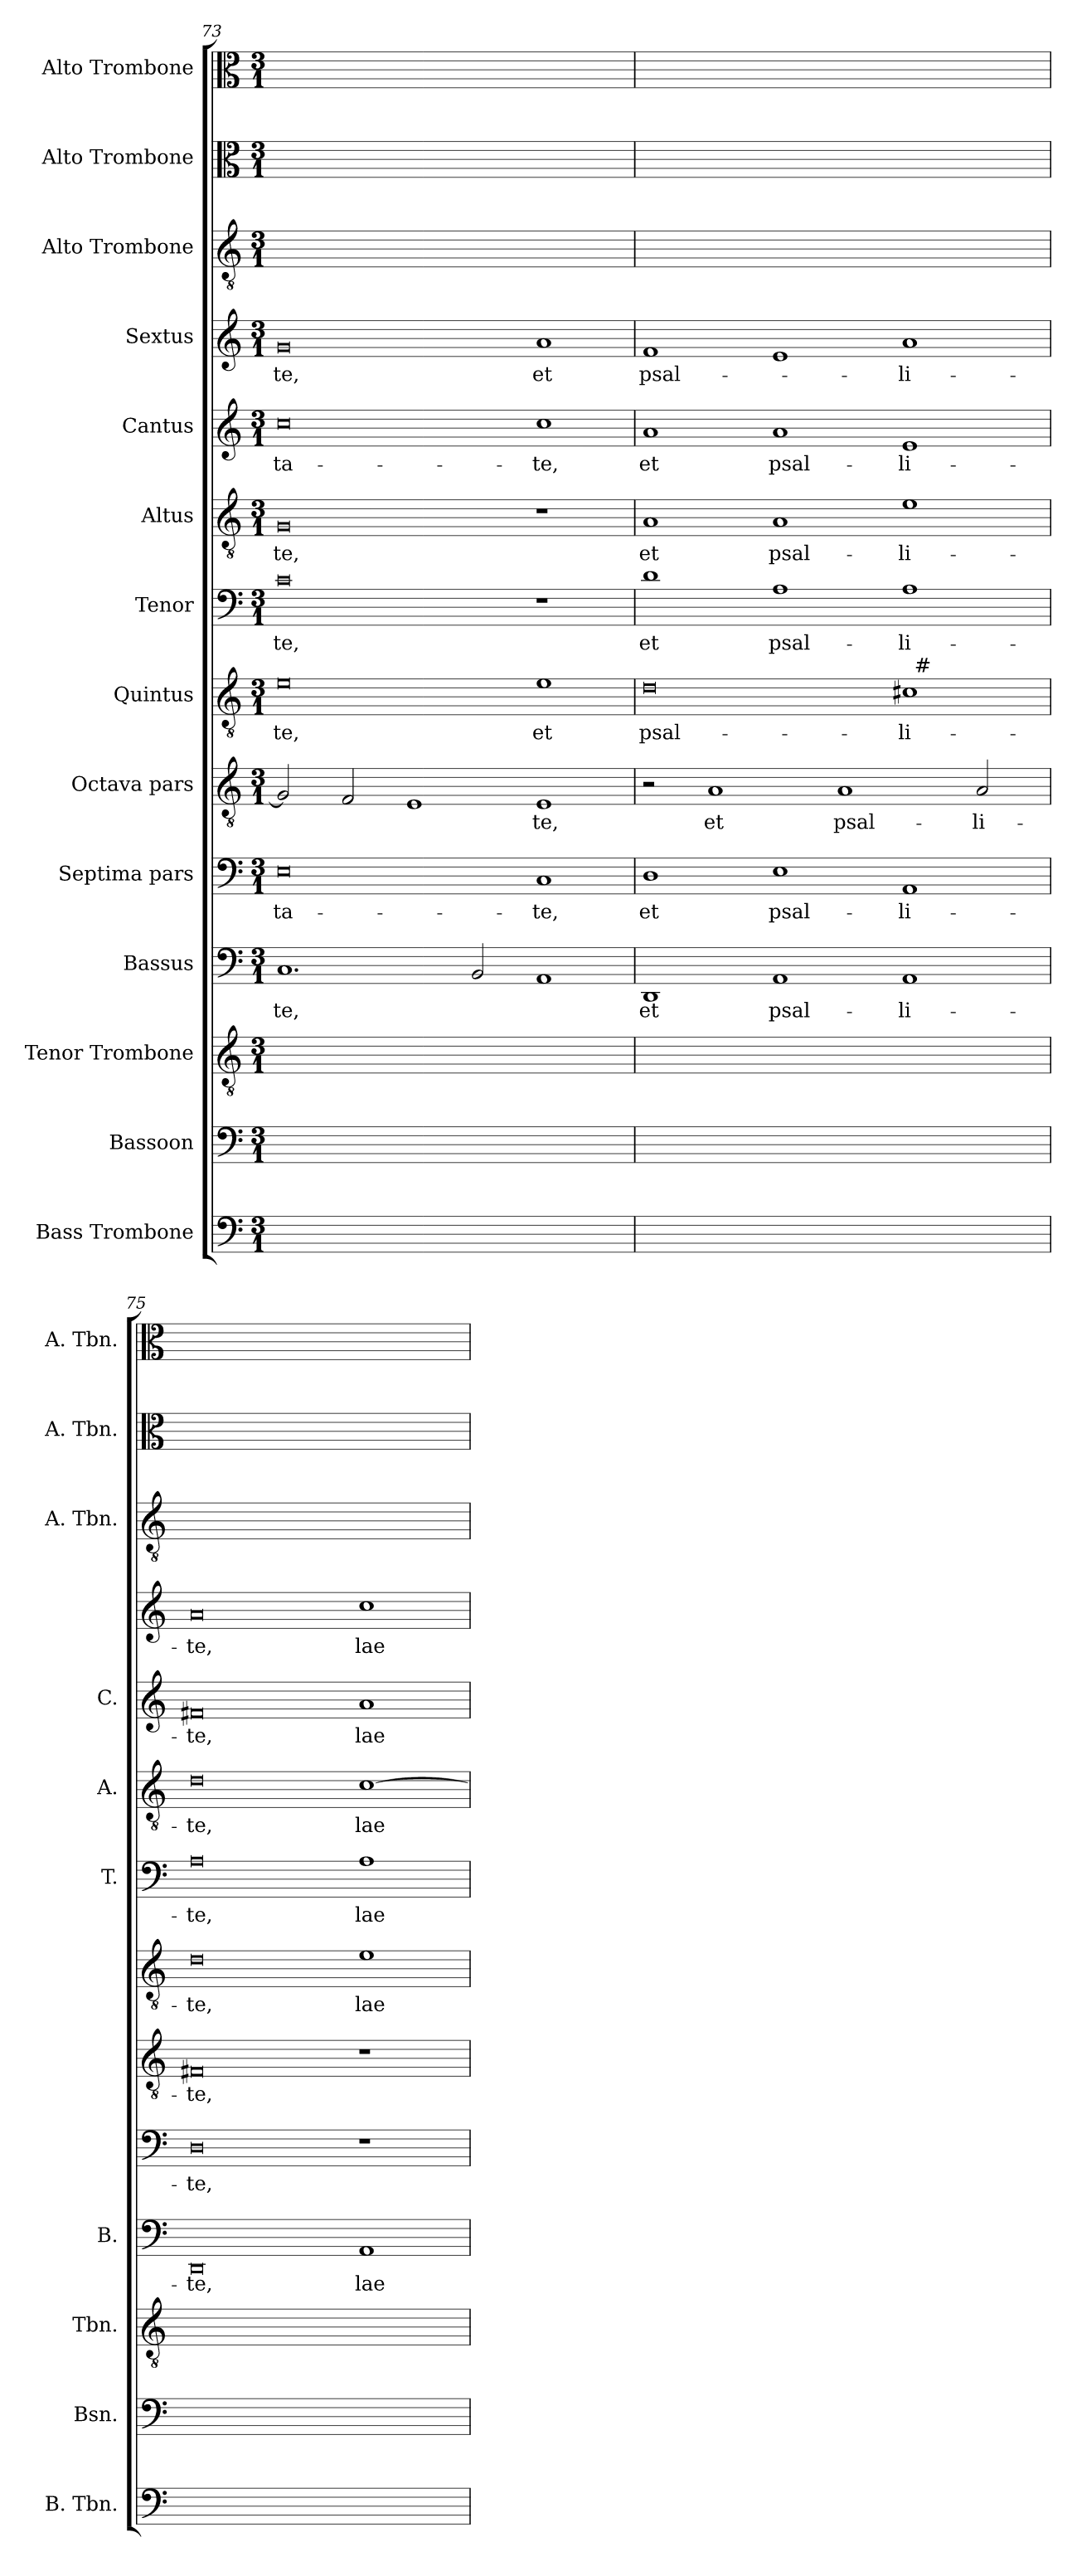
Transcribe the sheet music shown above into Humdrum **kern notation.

**kern	**text	**kern	**text	**kern	**text	**kern	**text	**kern	**text	**kern	**text	**kern	**text	**kern	**text	**kern	**text	**kern	**text	**kern	**text	**kern	**text	**kern	**text	**kern	**text
*part14	*part14	*part13	*part13	*part12	*part12	*part11	*part11	*part10	*part10	*part9	*part9	*part8	*part8	*part7	*part7	*part6	*part6	*part5	*part5	*part4	*part4	*part3	*part3	*part2	*part2	*part1	*part1
*staff14	*staff14	*staff13	*staff13	*staff12	*staff12	*staff11	*staff11	*staff10	*staff10	*staff9	*staff9	*staff8	*staff8	*staff7	*staff7	*staff6	*staff6	*staff5	*staff5	*staff4	*staff4	*staff3	*staff3	*staff2	*staff2	*staff1	*staff1
*I"Bass Trombone	*	*I"Bassoon	*	*I"Tenor Trombone	*	*I"Bassus	*	*I"Septima pars	*	*I"Octava pars	*	*I"Quintus	*	*I"Tenor	*	*I"Altus	*	*I"Cantus	*	*I"Sextus	*	*I"Alto Trombone	*	*I"Alto Trombone	*	*I"Alto Trombone	*
*I'B. Tbn.	*	*I'Bsn.	*	*I'Tbn.	*	*I'B.	*	*	*	*	*	*	*	*I'T.	*	*I'A.	*	*I'C.	*	*	*	*I'A. Tbn.	*	*I'A. Tbn.	*	*I'A. Tbn.	*
*clefF4	*	*clefF4	*	*clefGv2	*	*clefF4	*	*clefF4	*	*clefGv2	*	*clefGv2	*	*clefF4	*	*clefGv2	*	*clefG2	*	*clefG2	*	*clefGv2	*	*clefC3	*	*clefC3	*
*	*	*	*	*	*	*	*	*	*	*ITrd7c12	*	*ITrd7c12	*	*	*	*ITrd7c12	*	*	*	*	*	*	*	*	*	*	*
*k[]	*	*k[]	*	*k[]	*	*k[]	*	*k[]	*	*k[]	*	*k[]	*	*k[]	*	*k[]	*	*k[]	*	*k[]	*	*k[]	*	*k[]	*	*k[]	*
*a:	*	*a:	*	*a:	*	*a:	*	*a:	*	*a:	*	*a:	*	*a:	*	*a:	*	*a:	*	*a:	*	*a:	*	*a:	*	*a:	*
*M3/1	*	*M3/1	*	*M3/1	*	*M3/1	*	*M3/1	*	*M3/1	*	*M3/1	*	*M3/1	*	*M3/1	*	*M3/1	*	*M3/1	*	*M3/1	*	*M3/1	*	*M3/1	*
=73	=73	=73	=73	=73	=73	=73	=73	=73	=73	=73	=73	=73	=73	=73	=73	=73	=73	=73	=73	=73	=73	=73	=73	=73	=73	=73	=73
!	!	!	!	!	!	!	!LO:LY:b	!	!LO:LY:b	!	!	!	!LO:LY:b	!	!LO:LY:b	!	!LO:LY:b	!	!LO:LY:b	!	!LO:LY:b	!	!	!	!	!	!
1.Cyy	-te,	0Eyy	-ta-	2GG/yy]	.	1.C	-te,	0E	-ta-	2GG/]	.	0E	-te,	0c	-te,	0GG	-te,	0cc	-ta-	0g	-te,	0GGyy	-te,	0ccyy	-ta-	0gyy	-te,
.	.	.	.	2FF/yy	.	.	.	.	.	2FF/	.	.	.	.	.	.	.	.	.	.	.	.	.	.	.	.	.
.	.	.	.	1EEyy	.	.	.	.	.	1EE	.	.	.	.	.	.	.	.	.	.	.	.	.	.	.	.	.
2BB/yy	.	.	.	.	.	2BB/	.	.	.	.	.	.	.	.	.	.	.	.	.	.	.	.	.	.	.	.	.
!	!	!	!	!	!	!	!	!	!LO:LY:b	!	!LO:LY:b	!	!LO:LY:b	!	!	!	!	!	!LO:LY:b	!	!LO:LY:b	!	!	!	!	!	!
1AAyy	.	1Cyy	-te,	1EEyy	-te,	1AA	.	1C	-te,	1EE	-te,	1E	et	1r	.	1r	.	1cc	-te,	1a	et	1ryy	.	1ccyy	-te,	1ayy	et
!!LO:LB:g=z
=74	=74	=74	=74	=74	=74	=74	=74	=74	=74	=74	=74	=74	=74	=74	=74	=74	=74	=74	=74	=74	=74	=74	=74	=74	=74	=74	=74
!	!	!	!	!	!	!	!LO:LY:b	!	!LO:LY:b	!	!	!	!LO:LY:b	!	!LO:LY:b	!	!LO:LY:b	!	!LO:LY:b	!	!LO:LY:b	!	!	!	!	!	!
*	*	*	*	*	*	*	*	*	*	*	*	*^	*	*	*	*	*	*	*	*	*	*	*	*	*	*	*
1DDyy	et	1Dyy	et	2ryy	.	1DD	et	1D	et	2r	.	0D	1ryy	psal-	1d	et	1AA	et	1a	et	1f	psal-	1AAyy	et	1ayy	et	1fyy	psal-
!	!	!	!	!	!	!	!	!	!	!	!LO:LY:b	!	!	!	!	!	!	!	!	!	!	!	!	!	!	!	!	!
.	.	.	.	1AAyy	et	.	.	.	.	1AA	et	.	.	.	.	.	.	.	.	.	.	.	.	.	.	.	.	.
!	!	!	!	!	!	!	!LO:LY:b	!	!LO:LY:b	!	!	!	!	!	!	!LO:LY:b	!	!LO:LY:b	!	!LO:LY:b	!	!	!	!	!	!	!	!
1AAyy	psal-	1Eyy	psal-	.	.	1AA	psal-	1E	psal-	.	.	.	1ryy	.	1A	psal-	1AA	psal-	1a	psal-	1e	.	1AAyy	psal-	1ayy	psal-	1eyy	.
!	!	!	!	!	!	!	!	!	!	!	!LO:LY:b	!	!	!	!	!	!	!	!	!	!	!	!	!	!	!	!	!
.	.	.	.	1AAyy	psal-	.	.	.	.	1AA	psal-	.	.	.	.	.	.	.	.	.	.	.	.	.	.	.	.	.
!	!	!	!	!	!	!	!LO:LY:b	!	!LO:LY:b	!	!	!	!	!LO:LY:b	!	!LO:LY:b	!	!LO:LY:b	!	!LO:LY:b	!	!LO:LY:b	!	!	!	!	!	!
1AAyy	-li-	1AAyy	-li-	.	.	1AA	-li-	1AA	-li-	.	.	1C#	32ryy	-li-	1A	-li-	1E	-li-	1e	-li-	1a	-li-	1Eyy	-li-	1eyy	-li-	1ayy	-li-
!	!	!	!	!	!	!	!	!	!	!	!	!	!LO:TX:a:t=#	!	!	!	!	!	!	!	!	!	!	!	!	!	!	!
.	.	.	.	.	.	.	.	.	.	.	.	.	2ryy	.	.	.	.	.	.	.	.	.	.	.	.	.	.	.
!	!	!	!	!	!	!	!	!	!	!	!LO:LY:b	!	!	!	!	!	!	!	!	!	!	!	!	!	!	!	!	!
.	.	.	.	2AA/yy	-li-	.	.	.	.	2AA/	-li-	.	.	.	.	.	.	.	.	.	.	.	.	.	.	.	.	.
.	.	.	.	.	.	.	.	.	.	.	.	.	4...ryy	.	.	.	.	.	.	.	.	.	.	.	.	.	.	.
=75	=75	=75	=75	=75	=75	=75	=75	=75	=75	=75	=75	=75	=75	=75	=75	=75	=75	=75	=75	=75	=75	=75	=75	=75	=75	=75	=75	=75
!	!	!	!	!	!	!	!LO:LY:b	!	!LO:LY:b	!	!LO:LY:b	!	!	!LO:LY:b	!	!LO:LY:b	!	!LO:LY:b	!	!LO:LY:b	!	!LO:LY:b	!	!	!	!	!	!
*	*	*	*	*	*	*	*	*	*	*	*	*v	*v	*	*	*	*	*	*	*	*	*	*	*	*	*	*	*
0DDyy	-te,	0Dyy	-te,	0FF#yy	-te,	0DD	-te,	0D	-te,	0FF#X	-te,	0D	-te,	0A	-te,	0D	-te,	0f#X	-te,	0a	-te,	0Dyy	-te,	0f#yy	-te,	0ayy	-te,
!	!	!	!	!	!	!	!LO:LY:b	!	!	!	!	!	!LO:LY:b	!	!LO:LY:b	!	!LO:LY:b	!	!LO:LY:b	!	!LO:LY:b	!	!	!	!	!	!
1AAyy	lae-	1ryy	.	1ryy	.	1AA	lae-	1r	.	1r	.	1E	lae-	1A	lae-	[>1C	lae-	1a	lae-	1cc	lae-	[<1Cyy	lae-	1ayy	lae-	1ccyy	lae-
=	=	=	=	=	=	=	=	=	=	=	=	=	=	=	=	=	=	=	=	=	=	=	=	=	=	=	=
*-	*-	*-	*-	*-	*-	*-	*-	*-	*-	*-	*-	*-	*-	*-	*-	*-	*-	*-	*-	*-	*-	*-	*-	*-	*-	*-	*-
